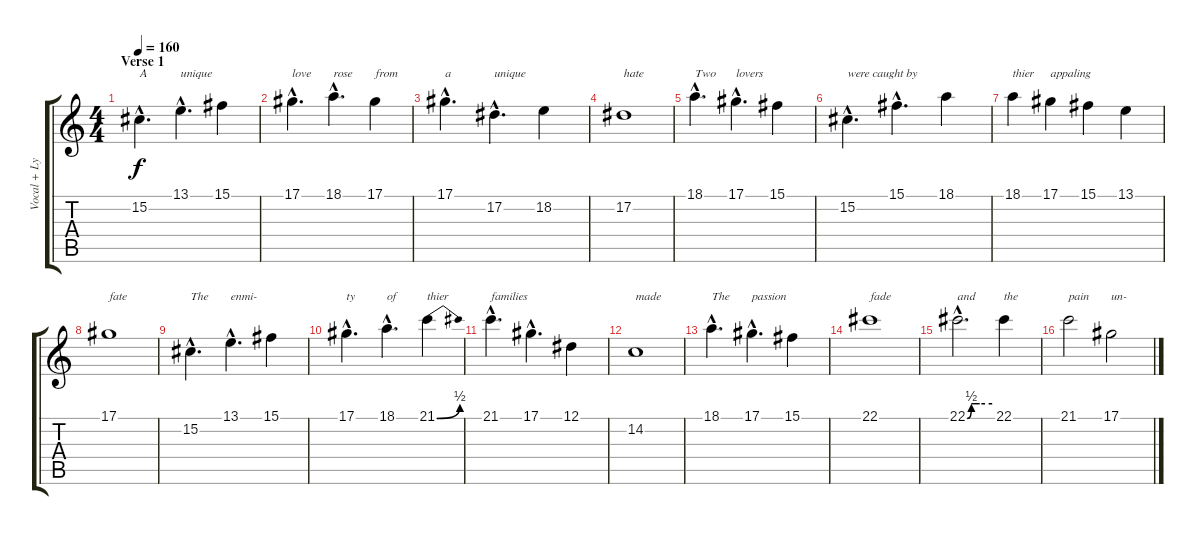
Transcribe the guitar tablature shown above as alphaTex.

\track ("Vocal + Lyrics" "Vocal + Ly") {instrument lead3calliope}
\staff {score tabs}
\tuning (Eb4 Bb3 Gb3 Db3 Ab2 Eb2) {hide}
\ts (4 4)
\section ("" "Verse 1")
\tempo 160
\clef g2
\ks c
15.2{hac}.4{d txt "A" dy f} 13.1{hac}.4{d txt "unique"} 15.1.4 |
17.1{hac}.4{d txt "love"} 18.1{hac}.4{d txt "rose"} 17.1.4{txt "from"} |
17.1{hac}.4{d txt "a"} 17.2{hac}.4{d txt "unique"} 18.2.4 |
17.2.1{txt "hate"} |
18.1{hac}.4{d txt "Two"} 17.1{hac}.4{d txt "lovers"} 15.1.4 |
15.2{hac}.4{d txt "were caught by"} 15.1{hac}.4{d} 18.1.4 |
18.1.4{txt "thier"} 17.1.4{txt "appaling"} 15.1.4 13.1.4 |
17.1.1{txt "fate"} |
15.2{hac}.4{d txt "The"} 13.1{hac}.4{d txt "enmi-"} 15.1.4 |
17.1{hac}.4{d txt "ty"} 18.1{hac}.4{d txt "of"} 21.1{be (bend 0 0 60 2)}.4{txt "thier"} |
21.1{hac}.4{d txt "families"} 17.1{hac}.4{d} 12.1.4 |
14.2.1{txt "made"} |
18.1{hac}.4{d txt "The"} 17.1{hac}.4{d txt "passion"} 15.1.4 |
22.1.1{txt "fade"} |
22.1{be (custom 0 0 10 2 14 2 30 2 60 2) hac}.2{d txt "and"} 22.1.4{txt "the"} |
21.1.2{txt "pain"} 17.1.2{txt "un-"}
